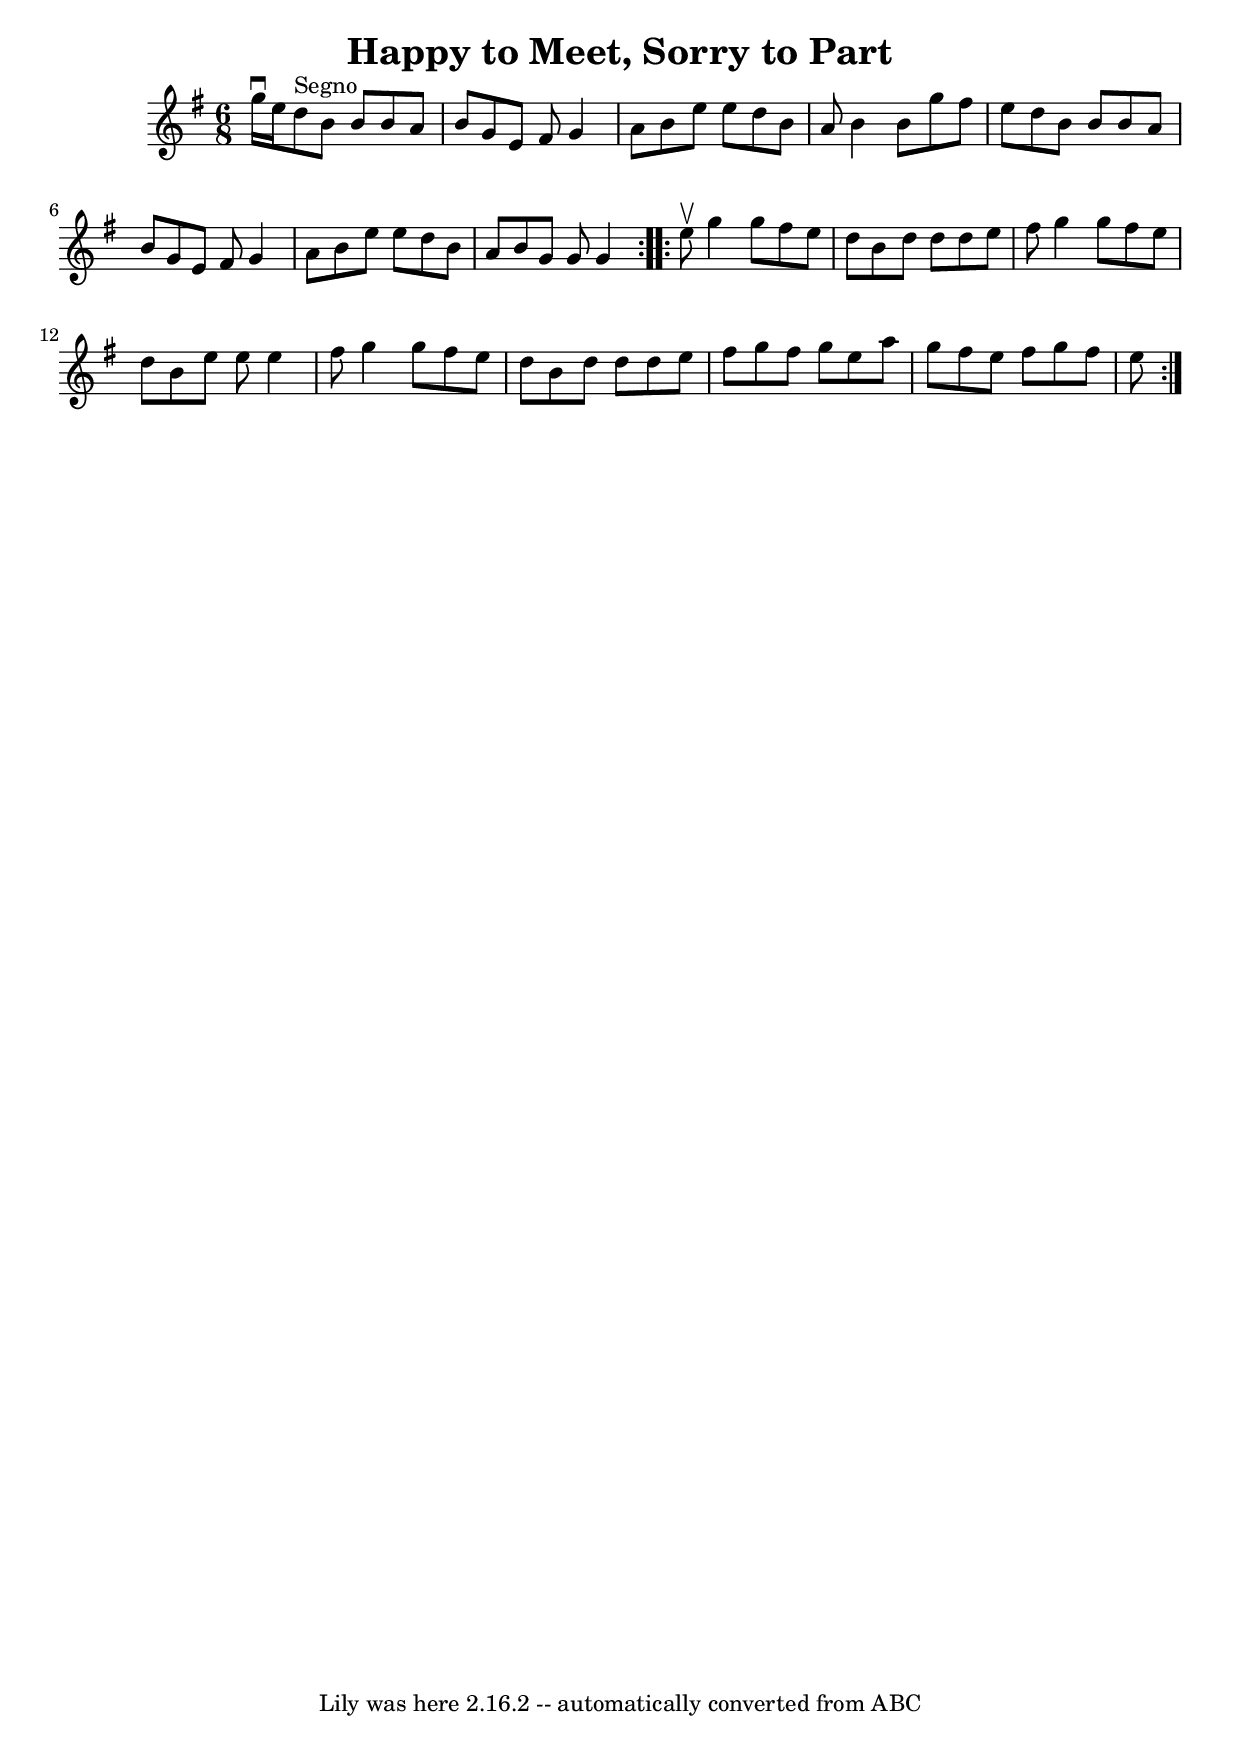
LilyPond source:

\version "2.16.2"
\include "Mammoth.ily"
\header {
	%% book = "Ryan's Mammoth Collection"
	crossRefNumber = "1"
	footnotes = "\\\\83 427"
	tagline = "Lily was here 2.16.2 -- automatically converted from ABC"
	title = "Happy to Meet, Sorry to Part"
}
voicedefault =  {


\repeat volta 2 {
\time 6/8 
\key g \major g''16^\downbow e''16    |
 d''8^"Segno" 
 b'8 b'8 b'8 a'8 b'8    |
 g'8 e'8 fis'8 g'4    
a'8    |
 b'8 e''8 e''8 d''8 b'8 a'8    |
 b'4   
 b'8 g''8 fis''8 e''8    |
 d''8 b'8 b'8 b'8 a'8 
 b'8    |
 g'8 e'8 fis'8 g'4 a'8    |
 b'8    
e''8 e''8 d''8 b'8 a'8    |
 b'8 g'8 g'8 g'4  }    
 \repeat volta 2 { e''8^\upbow |
 g''4 g''8 fis''8 e''8   
 d''8    |
 b'8 d''8 d''8 d''8 e''8 fis''8    |
   
g''4 g''8 fis''8 e''8 d''8    |
 b'8 e''8 e''8    
e''4 fis''8    |
 g''4 g''8 fis''8 e''8 d''8    
|
 b'8 d''8 d''8 d''8 e''8 fis''8    |
 g''8    
fis''8 g''8 e''8 a''8 g''8    |
 fis''8 e''8 fis''8   
 g''8 fis''8 e''8      }   
}

\score{
    <<

	\context Staff="default"
	{
	    \voicedefault 
	}

    >>
	\layout {
	}
	\midi {}
}
